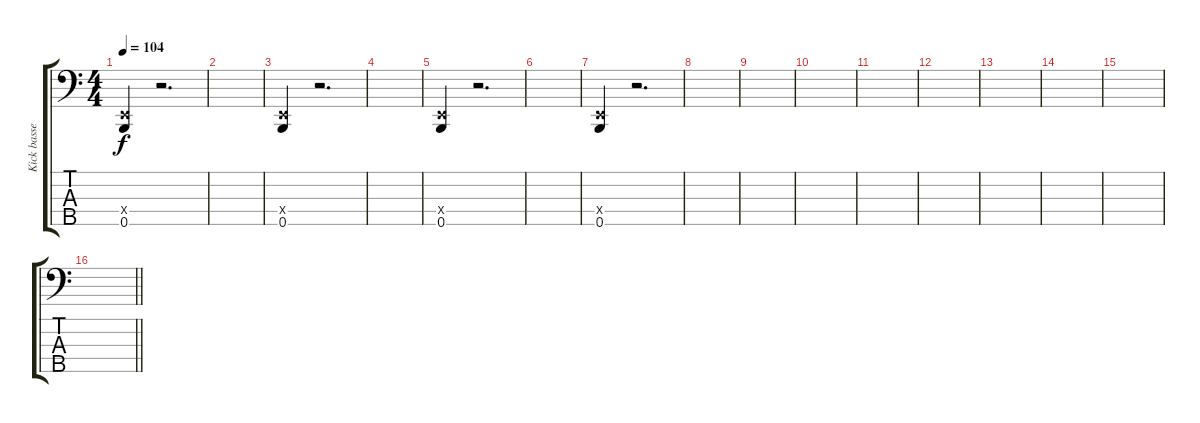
\track ("Kick basse" "Kick basse") {instrument electricbassfinger}
\staff {score tabs}
\tuning (G2 D2 A1 E1 B0) {hide}
\ts (4 4)
\tempo 104
\clef f4
\ks c
(0.4{x} 0.5).4{dy f instrument electricbassfinger} r.2{d} |
|
(0.4{x} 0.5).4 r.2{d} |
|
(0.4{x} 0.5).4 r.2{d} |
|
(0.4{x} 0.5).4 r.2{d} |
|
|
|
|
|
|
|
|
\barLineRight lightlight
